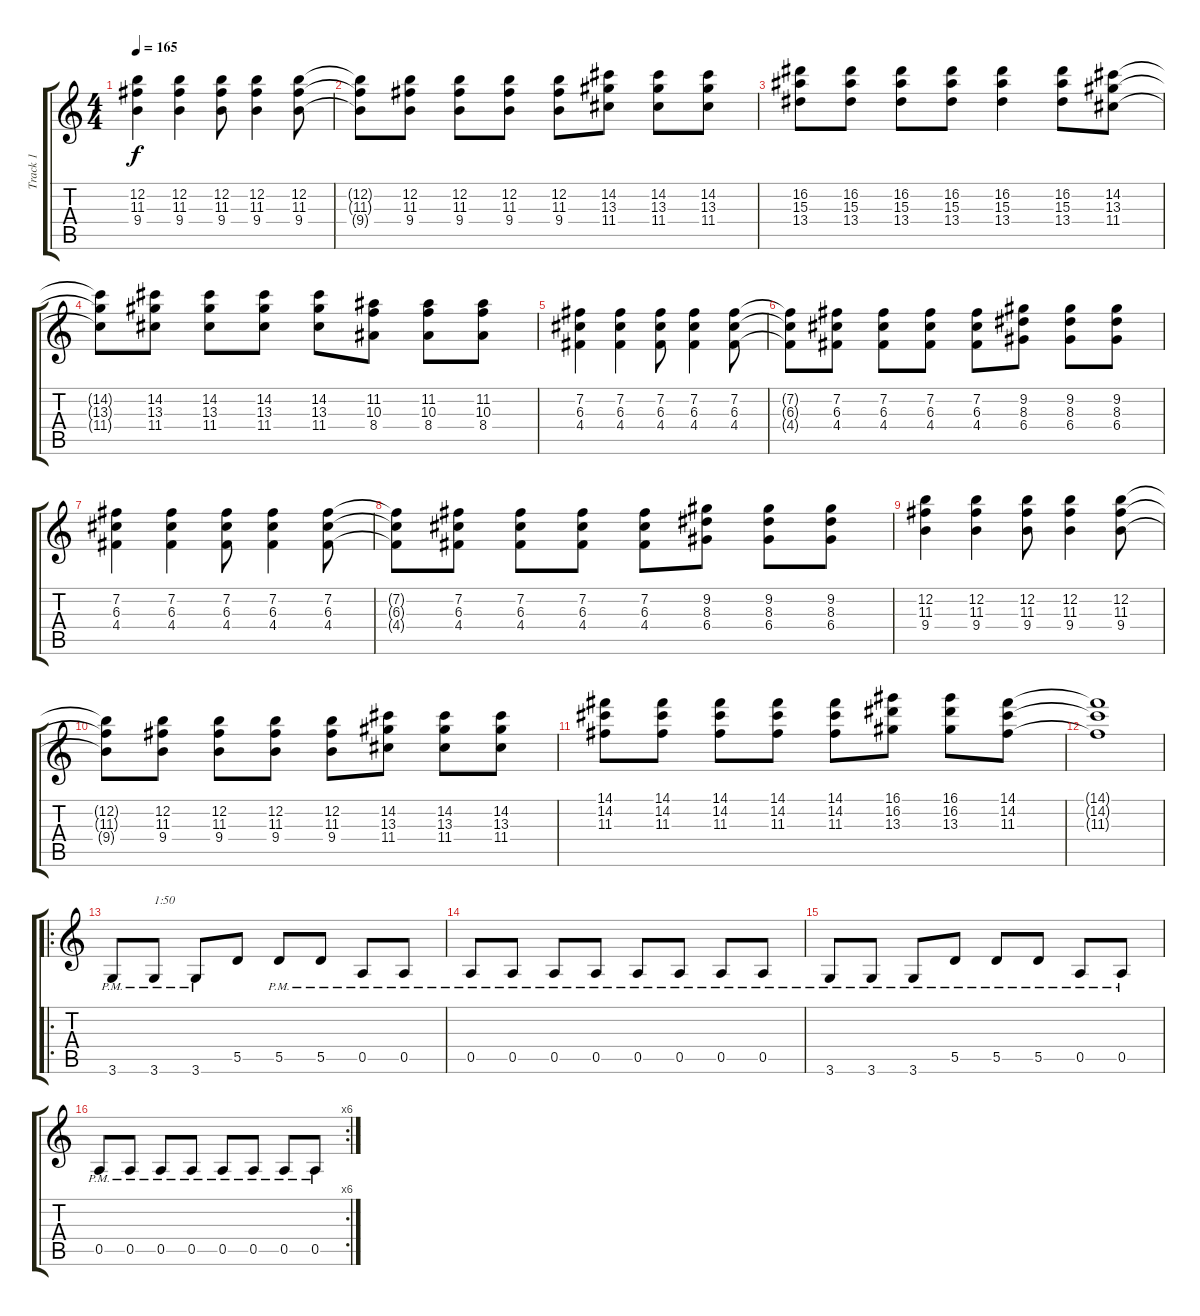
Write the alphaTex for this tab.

\track ("Track 1" "Track 1") {instrument acousticguitarsteel}
\staff {score tabs}
\tuning (E4 B3 G3 D3 A2 E2) {hide}
\ts (4 4)
\tempo 165
\clef g2
\ks c
(12.2 11.3 9.4).4{dy f} (12.2 11.3 9.4).4 (12.2 11.3 9.4).8 (12.2 11.3 9.4).4 (12.2 11.3 9.4).8 |
(12.2{t} 11.3{t} 9.4{t}).8 (12.2 11.3 9.4).8 (12.2 11.3 9.4).8 (12.2 11.3 9.4).8 (12.2 11.3 9.4).8 (14.2 13.3 11.4).8 (14.2 13.3 11.4).8 (14.2 13.3 11.4).8 |
(16.2 15.3 13.4).8 (16.2 15.3 13.4).8 (16.2 15.3 13.4).8 (16.2 15.3 13.4).8 (16.2 15.3 13.4).4 (16.2 15.3 13.4).8 (14.2 13.3 11.4).8 |
(14.2{t} 13.3{t} 11.4{t}).8 (14.2 13.3 11.4).8 (14.2 13.3 11.4).8 (14.2 13.3 11.4).8 (14.2 13.3 11.4).8 (11.2 10.3 8.4).8 (11.2 10.3 8.4).8 (11.2 10.3 8.4).8 |
(7.2 6.3 4.4).4 (7.2 6.3 4.4).4 (7.2 6.3 4.4).8 (7.2 6.3 4.4).4 (7.2 6.3 4.4).8 |
(7.2{t} 6.3{t} 4.4{t}).8 (7.2 6.3 4.4).8 (7.2 6.3 4.4).8 (7.2 6.3 4.4).8 (7.2 6.3 4.4).8 (9.2 8.3 6.4).8 (9.2 8.3 6.4).8 (9.2 8.3 6.4).8 |
(7.2 6.3 4.4).4 (7.2 6.3 4.4).4 (7.2 6.3 4.4).8 (7.2 6.3 4.4).4 (7.2 6.3 4.4).8 |
(7.2{t} 6.3{t} 4.4{t}).8 (7.2 6.3 4.4).8 (7.2 6.3 4.4).8 (7.2 6.3 4.4).8 (7.2 6.3 4.4).8 (9.2 8.3 6.4).8 (9.2 8.3 6.4).8 (9.2 8.3 6.4).8 |
(12.2 11.3 9.4).4 (12.2 11.3 9.4).4 (12.2 11.3 9.4).8 (12.2 11.3 9.4).4 (12.2 11.3 9.4).8 |
(12.2{t} 11.3{t} 9.4{t}).8 (12.2 11.3 9.4).8 (12.2 11.3 9.4).8 (12.2 11.3 9.4).8 (12.2 11.3 9.4).8 (14.2 13.3 11.4).8 (14.2 13.3 11.4).8 (14.2 13.3 11.4).8 |
(14.1 14.2 11.3).8 (14.1 14.2 11.3).8 (14.1 14.2 11.3).8 (14.1 14.2 11.3).8 (14.1 14.2 11.3).8 (16.1 16.2 13.3).8 (16.1 16.2 13.3).8 (14.1 14.2 11.3).8 |
(14.1{t} 14.2{t} 11.3{t}).1 |
\ro
3.6{pm}.8 3.6{pm}.8{txt "1:50"} 3.6{pm}.8 5.5.8 5.5{pm}.8 5.5{pm}.8 0.5{pm}.8 0.5{pm}.8 |
0.5{pm}.8 0.5{pm}.8 0.5{pm}.8 0.5{pm}.8 0.5{pm}.8 0.5{pm}.8 0.5{pm}.8 0.5{pm}.8 |
3.6{pm}.8 3.6{pm}.8 3.6{pm}.8 5.5{pm}.8 5.5{pm}.8 5.5{pm}.8 0.5{pm}.8 0.5{pm}.8 |
\rc 6
0.5{pm}.8 0.5{pm}.8 0.5{pm}.8 0.5{pm}.8 0.5{pm}.8 0.5{pm}.8 0.5{pm}.8 0.5{pm}.8
